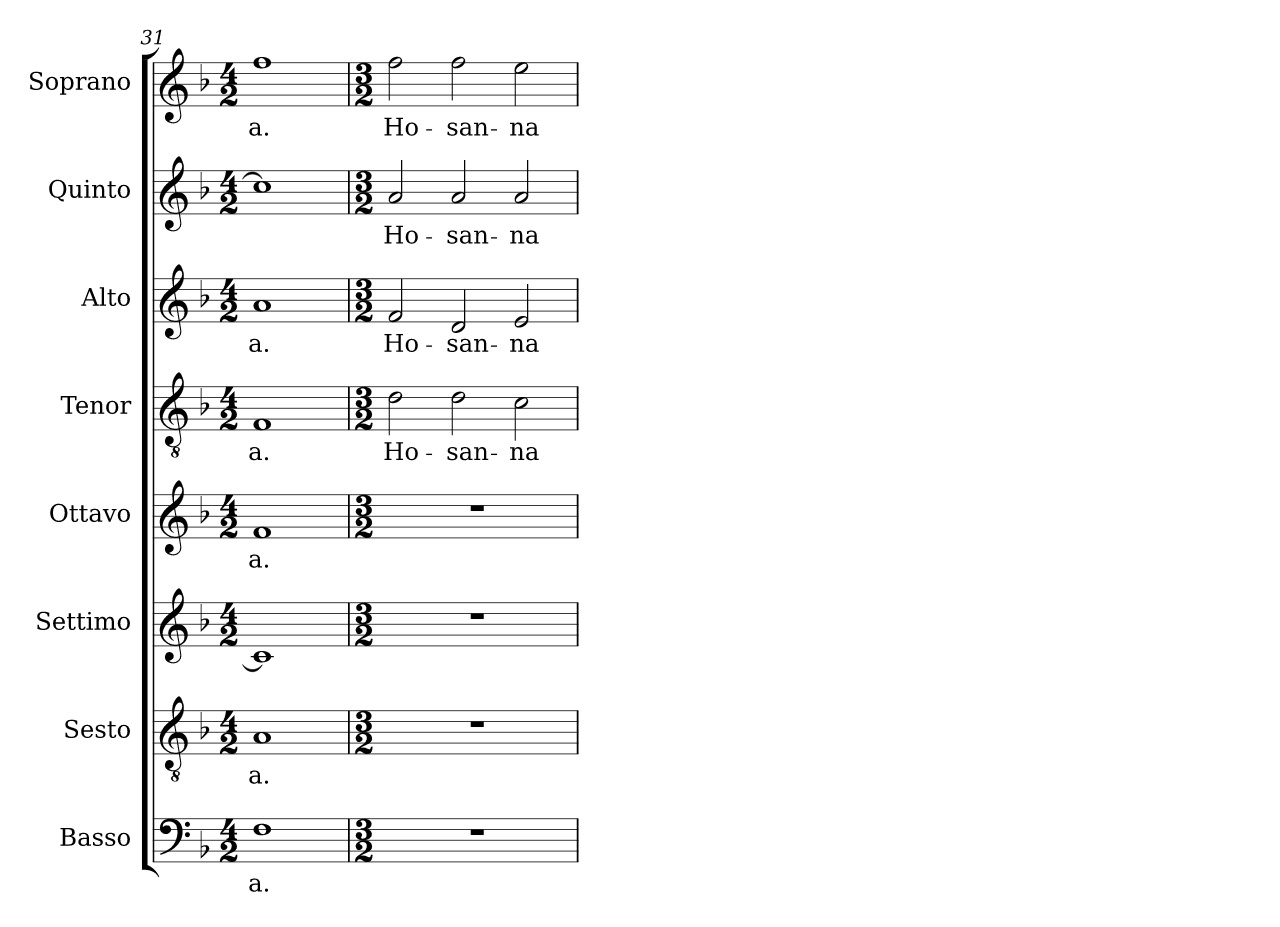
**kern	**text	**kern	**text	**kern	**kern	**text	**kern	**text	**kern	**text	**kern	**text	**kern	**text
*part8	*part8	*part7	*part7	*part6	*part5	*part5	*part4	*part4	*part3	*part3	*part2	*part2	*part1	*part1
*staff8	*staff8	*staff7	*staff7	*staff6	*staff5	*staff5	*staff4	*staff4	*staff3	*staff3	*staff2	*staff2	*staff1	*staff1
*I"Basso	*	*I"Sesto	*	*I"Settimo	*I"Ottavo	*	*I"Tenor	*	*I"Alto	*	*I"Quinto	*	*I"Soprano	*
*I'B.	*	*I'Ss.	*	*I'St.	*I'Ot.	*	*I'T.	*	*I'A.	*	*I'Q.	*	*I'S.	*
*clefF4	*	*clefGv2	*	*clefG2	*clefG2	*	*clefGv2	*	*clefG2	*	*clefG2	*	*clefG2	*
*	*	*ITrd7c12	*	*	*	*	*ITrd7c12	*	*	*	*	*	*	*
*k[b-]	*	*k[b-]	*	*k[b-]	*k[b-]	*	*k[b-]	*	*k[b-]	*	*k[b-]	*	*k[b-]	*
*F:	*	*F:	*	*F:	*F:	*	*F:	*	*F:	*	*F:	*	*F:	*
*M4/2	*	*M4/2	*	*M4/2	*M4/2	*	*M4/2	*	*M4/2	*	*M4/2	*	*M4/2	*
=31	=31	=31	=31	=31	=31	=31	=31	=31	=31	=31	=31	=31	=31	=31
!	!LO:LY:b:color=#000000	!	!	!	!	!	!	!	!	!	!	!	!	!
!	!	!	!LO:LY:b:color=#000000	!	!	!	!	!	!	!	!	!	!	!
!	!	!	!	!	!	!LO:LY:b:color=#000000	!	!	!	!	!	!	!	!
!	!	!	!	!	!	!	!	!LO:LY:b:color=#000000	!	!	!	!	!	!
!	!	!	!	!	!	!	!	!	!	!LO:LY:b:color=#000000	!	!	!	!
!	!	!	!	!	!	!	!	!	!	!	!	!	!	!LO:LY:b:color=#000000
1Fi	-a.	1AAi	-a.	1ci]	1fi	-a.	1FFi	-a.	1ai	-a.	1cci]	.	1ffi	-a.
!!LO:LB:g=z
=32	=32	=32	=32	=32	=32	=32	=32	=32	=32	=32	=32	=32	=32	=32
*M3/2	*	*M3/2	*	*M3/2	*M3/2	*	*M3/2	*	*M3/2	*	*M3/2	*	*M3/2	*
!LO:N:vis=1	!	!LO:N:vis=1	!	!LO:N:vis=1	!LO:N:vis=1	!	!	!	!	!	!	!	!	!
!	!	!	!	!	!	!	!	!LO:LY:b:color=#000000	!	!	!	!	!	!
!	!	!	!	!	!	!	!	!	!	!LO:LY:b:color=#000000	!	!	!	!
!	!	!	!	!	!	!	!	!	!	!	!	!LO:LY:b:color=#000000	!	!
!	!	!	!	!	!	!	!	!	!	!	!	!	!	!LO:LY:b:color=#000000
1.r	.	1.r	.	1.r	1.r	.	2Di\	Ho-	2fi/	Ho-	2ai/	Ho-	2ffi\	Ho-
!	!	!	!	!	!	!	!	!LO:LY:b:color=#000000	!	!	!	!	!	!
!	!	!	!	!	!	!	!	!	!	!LO:LY:b:color=#000000	!	!	!	!
!	!	!	!	!	!	!	!	!	!	!	!	!LO:LY:b:color=#000000	!	!
!	!	!	!	!	!	!	!	!	!	!	!	!	!	!LO:LY:b:color=#000000
.	.	.	.	.	.	.	2Di\	-san-	2di/	-san-	2ai/	-san-	2ffi\	-san-
!	!	!	!	!	!	!	!	!LO:LY:b:color=#000000	!	!	!	!	!	!
!	!	!	!	!	!	!	!	!	!	!LO:LY:b:color=#000000	!	!	!	!
!	!	!	!	!	!	!	!	!	!	!	!	!LO:LY:b:color=#000000	!	!
!	!	!	!	!	!	!	!	!	!	!	!	!	!	!LO:LY:b:color=#000000
.	.	.	.	.	.	.	2Ci\	-na	2ei/	-na	2ai/	-na	2eei\	-na
=	=	=	=	=	=	=	=	=	=	=	=	=	=	=
*-	*-	*-	*-	*-	*-	*-	*-	*-	*-	*-	*-	*-	*-	*-
